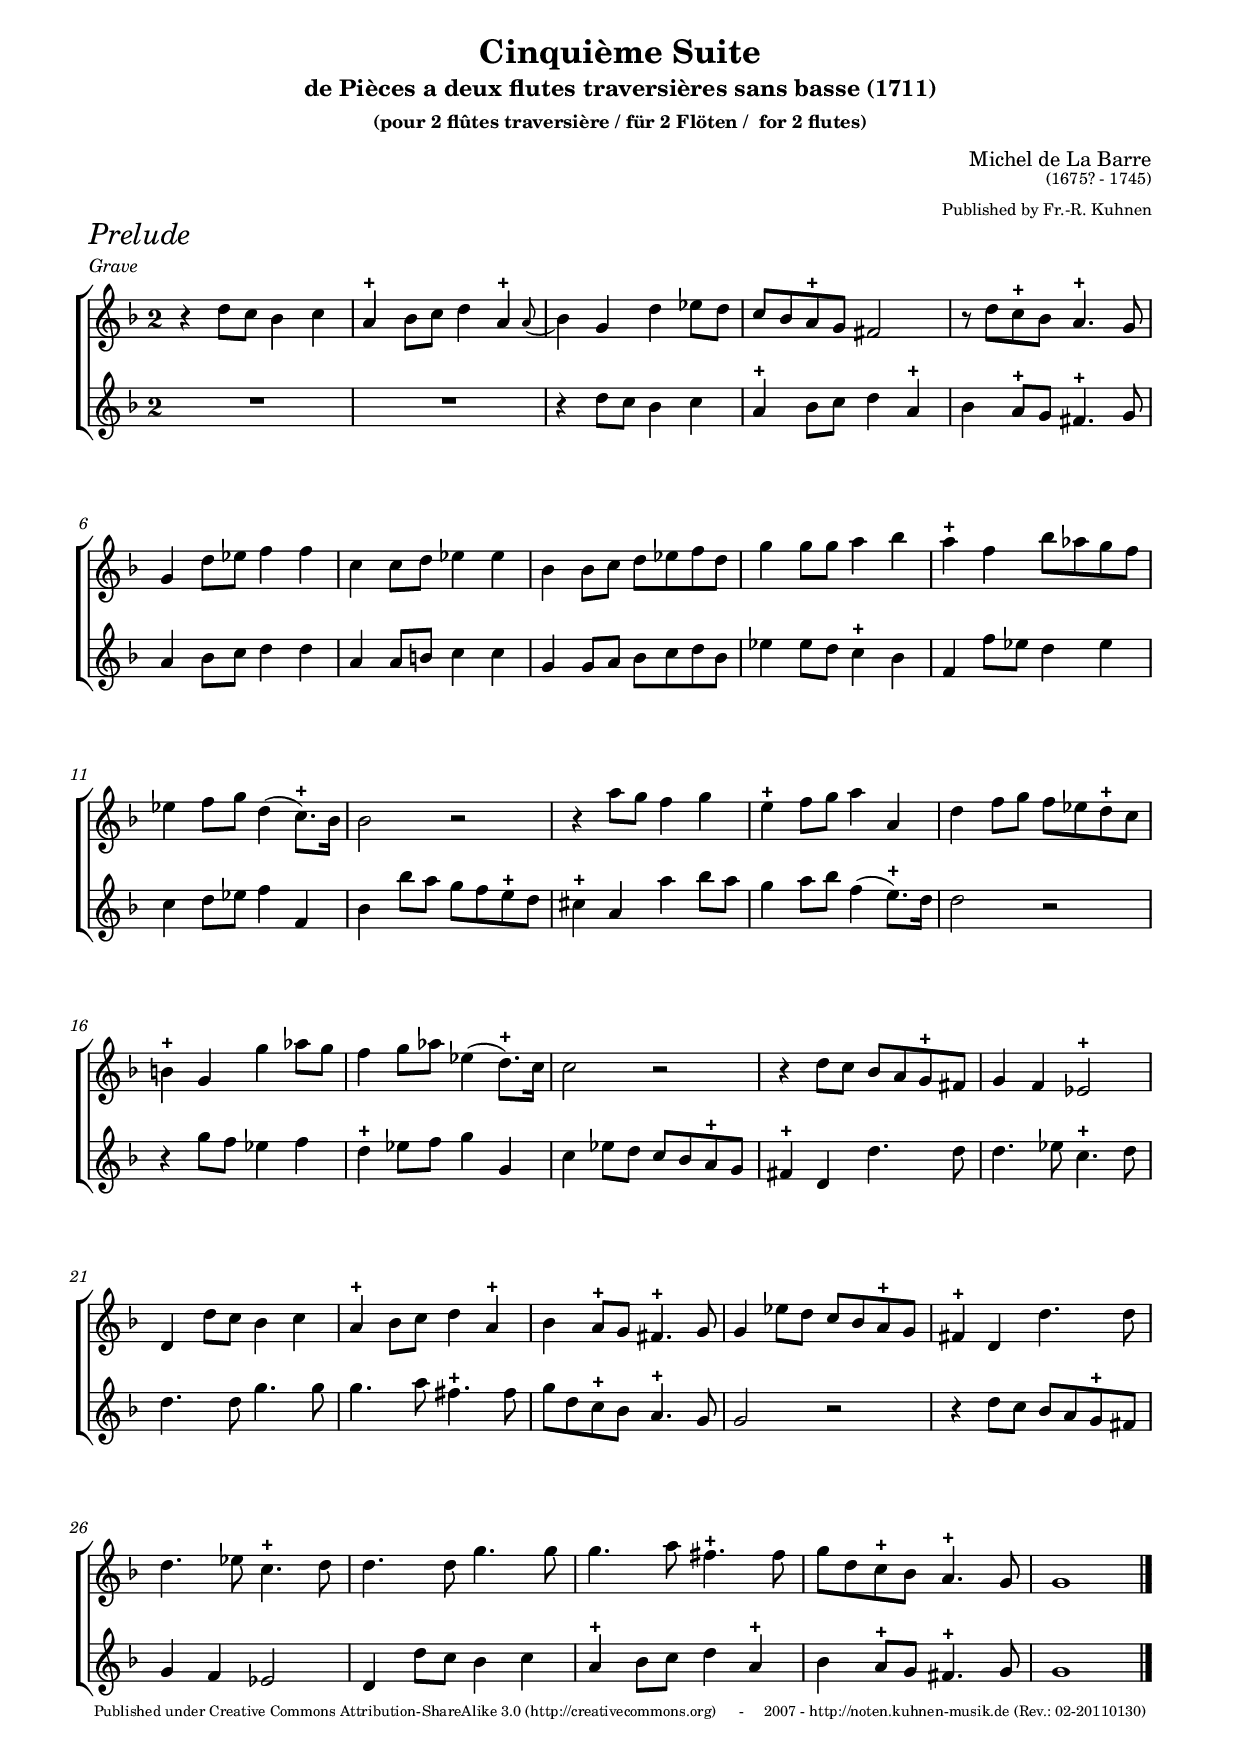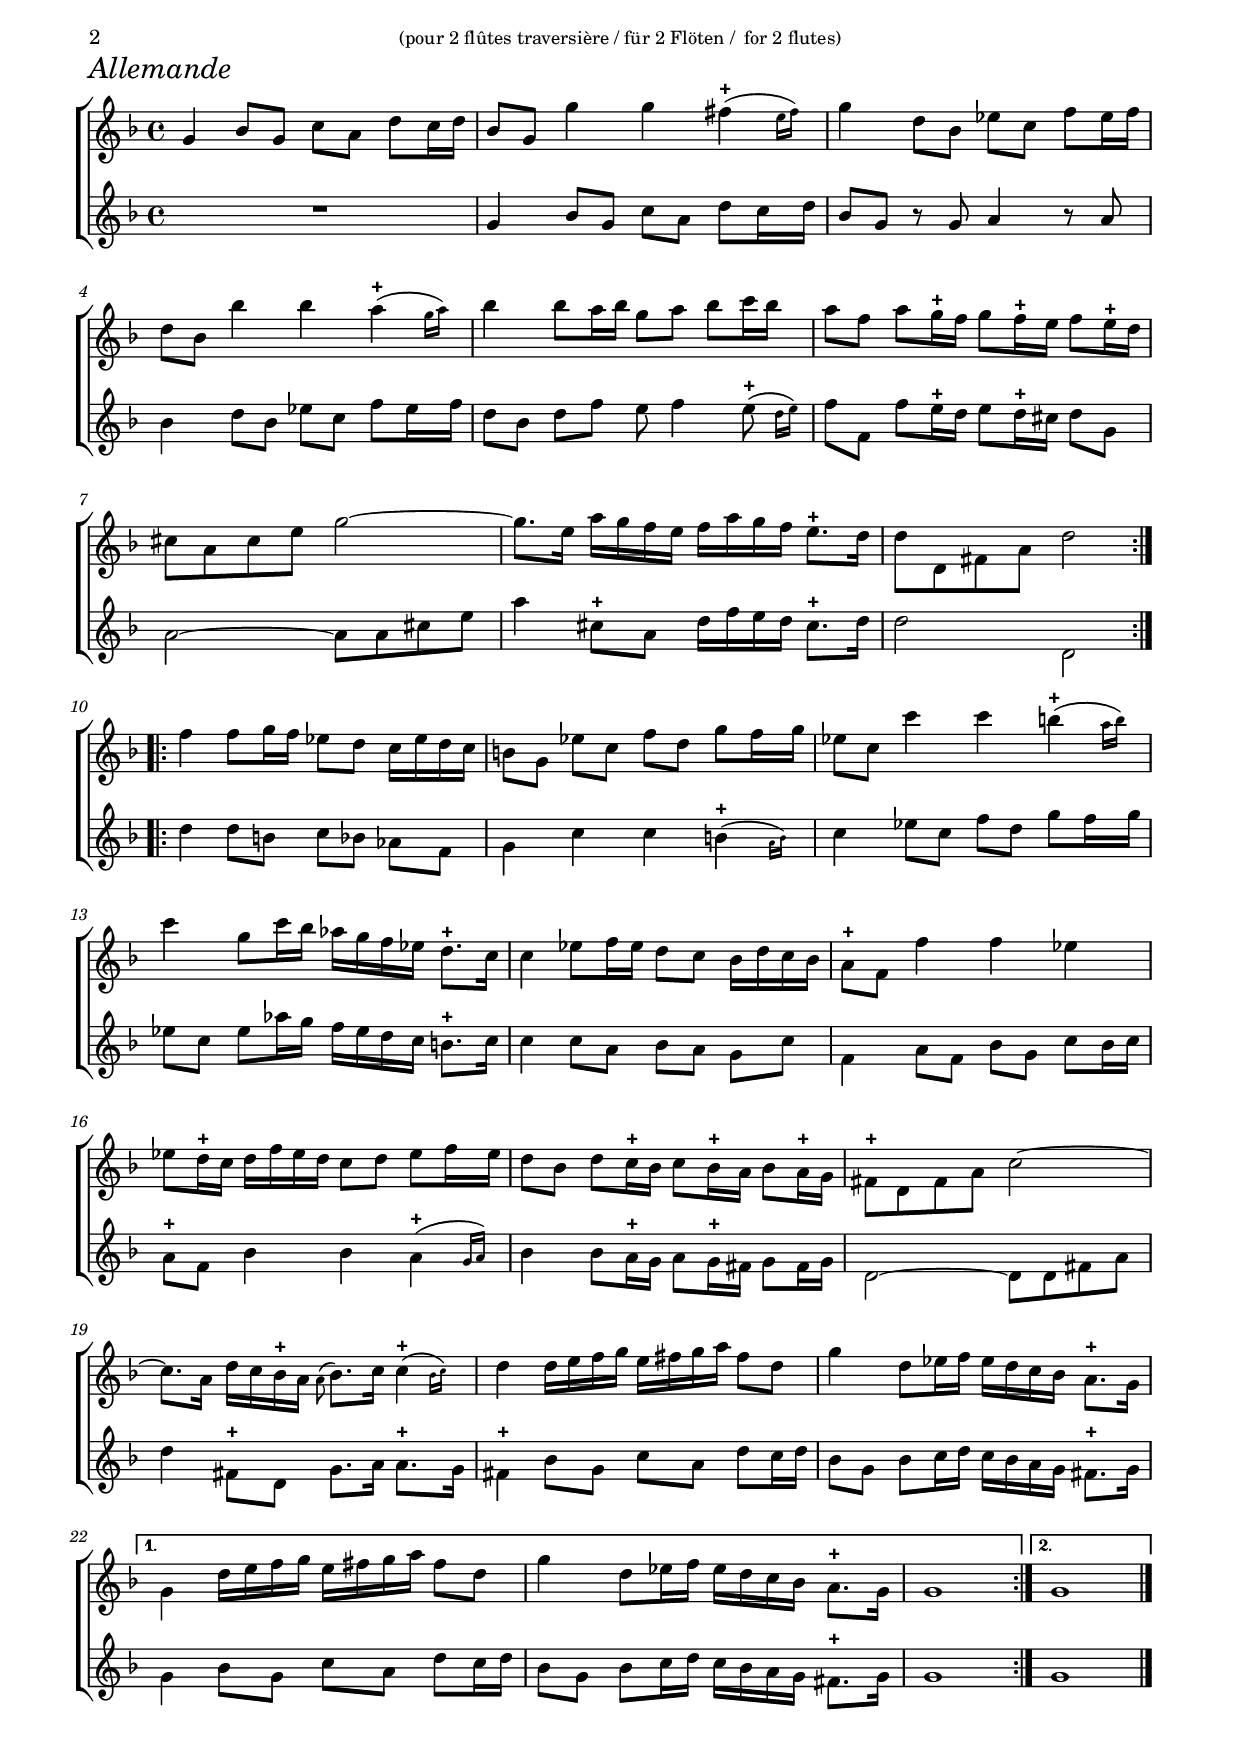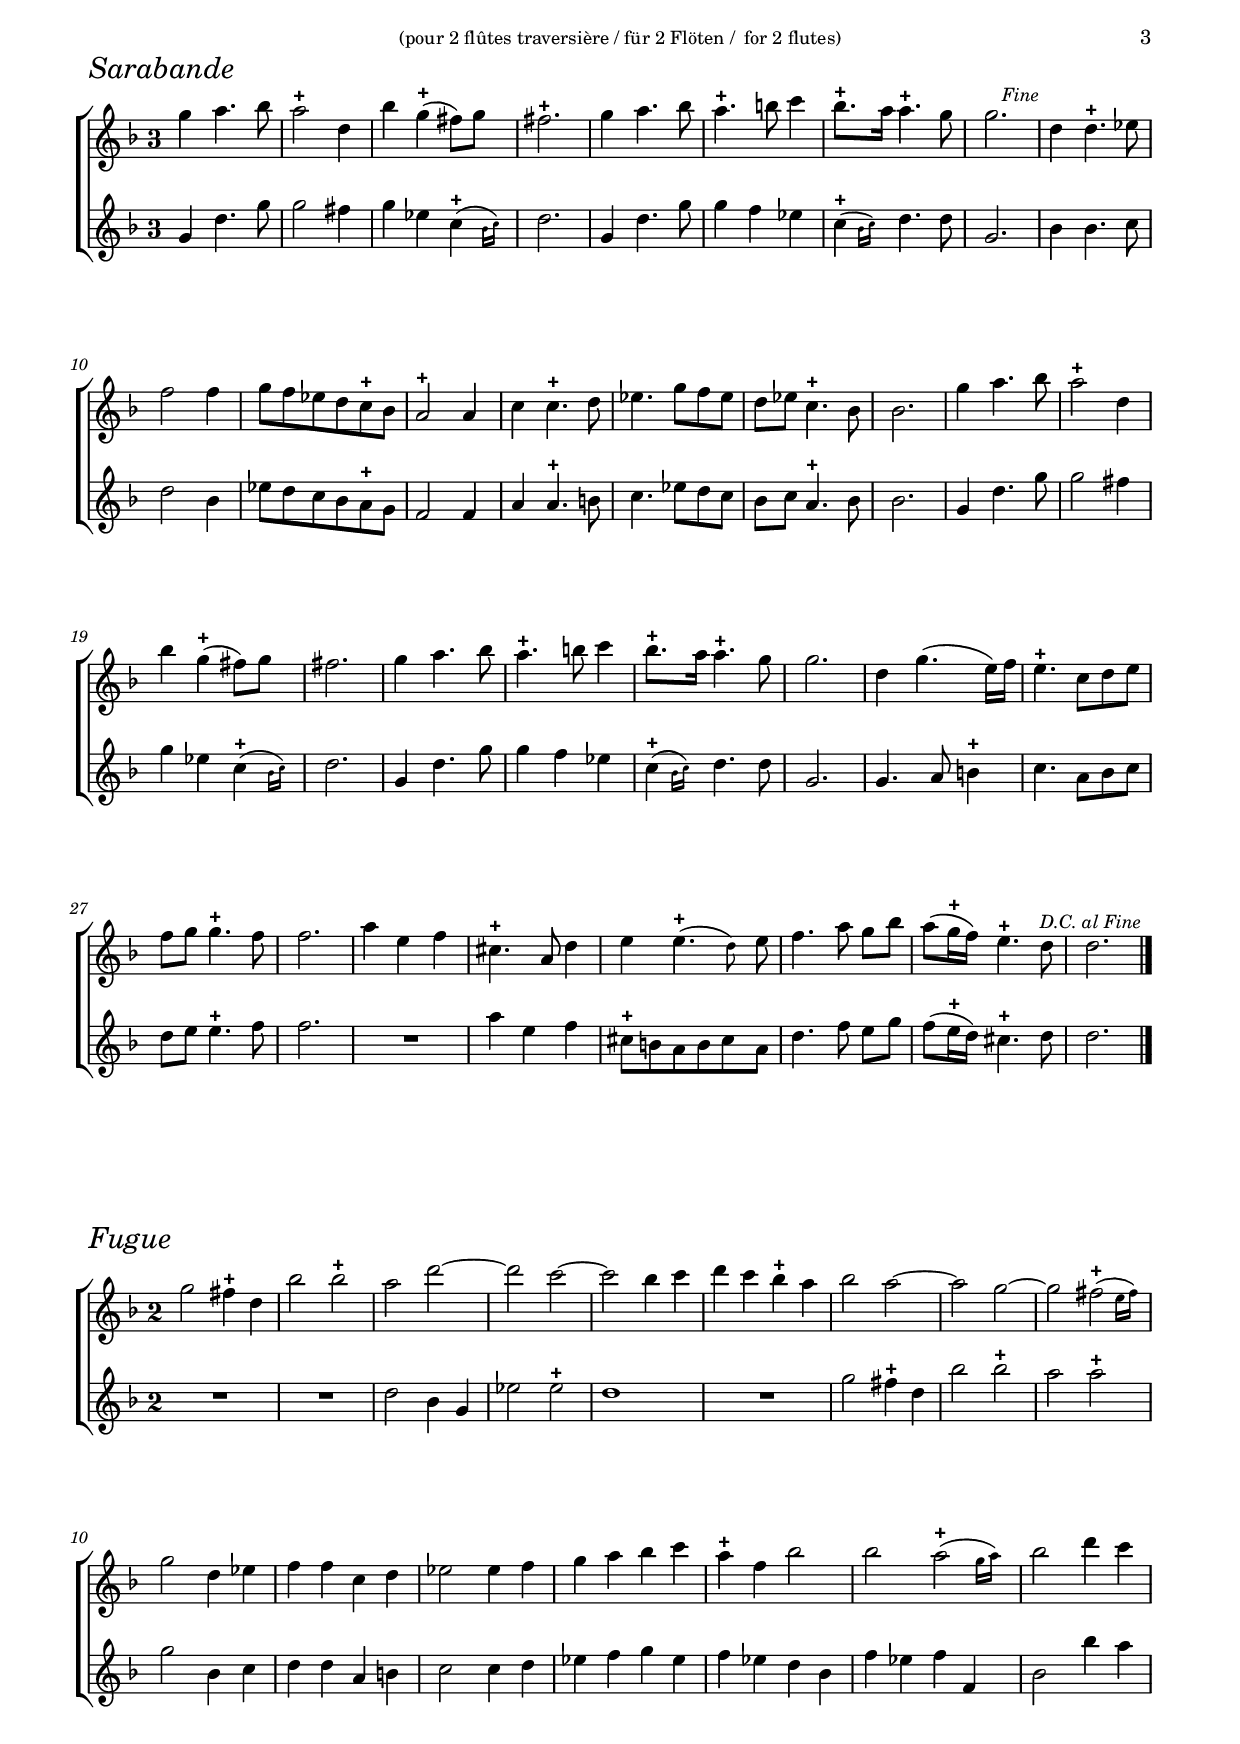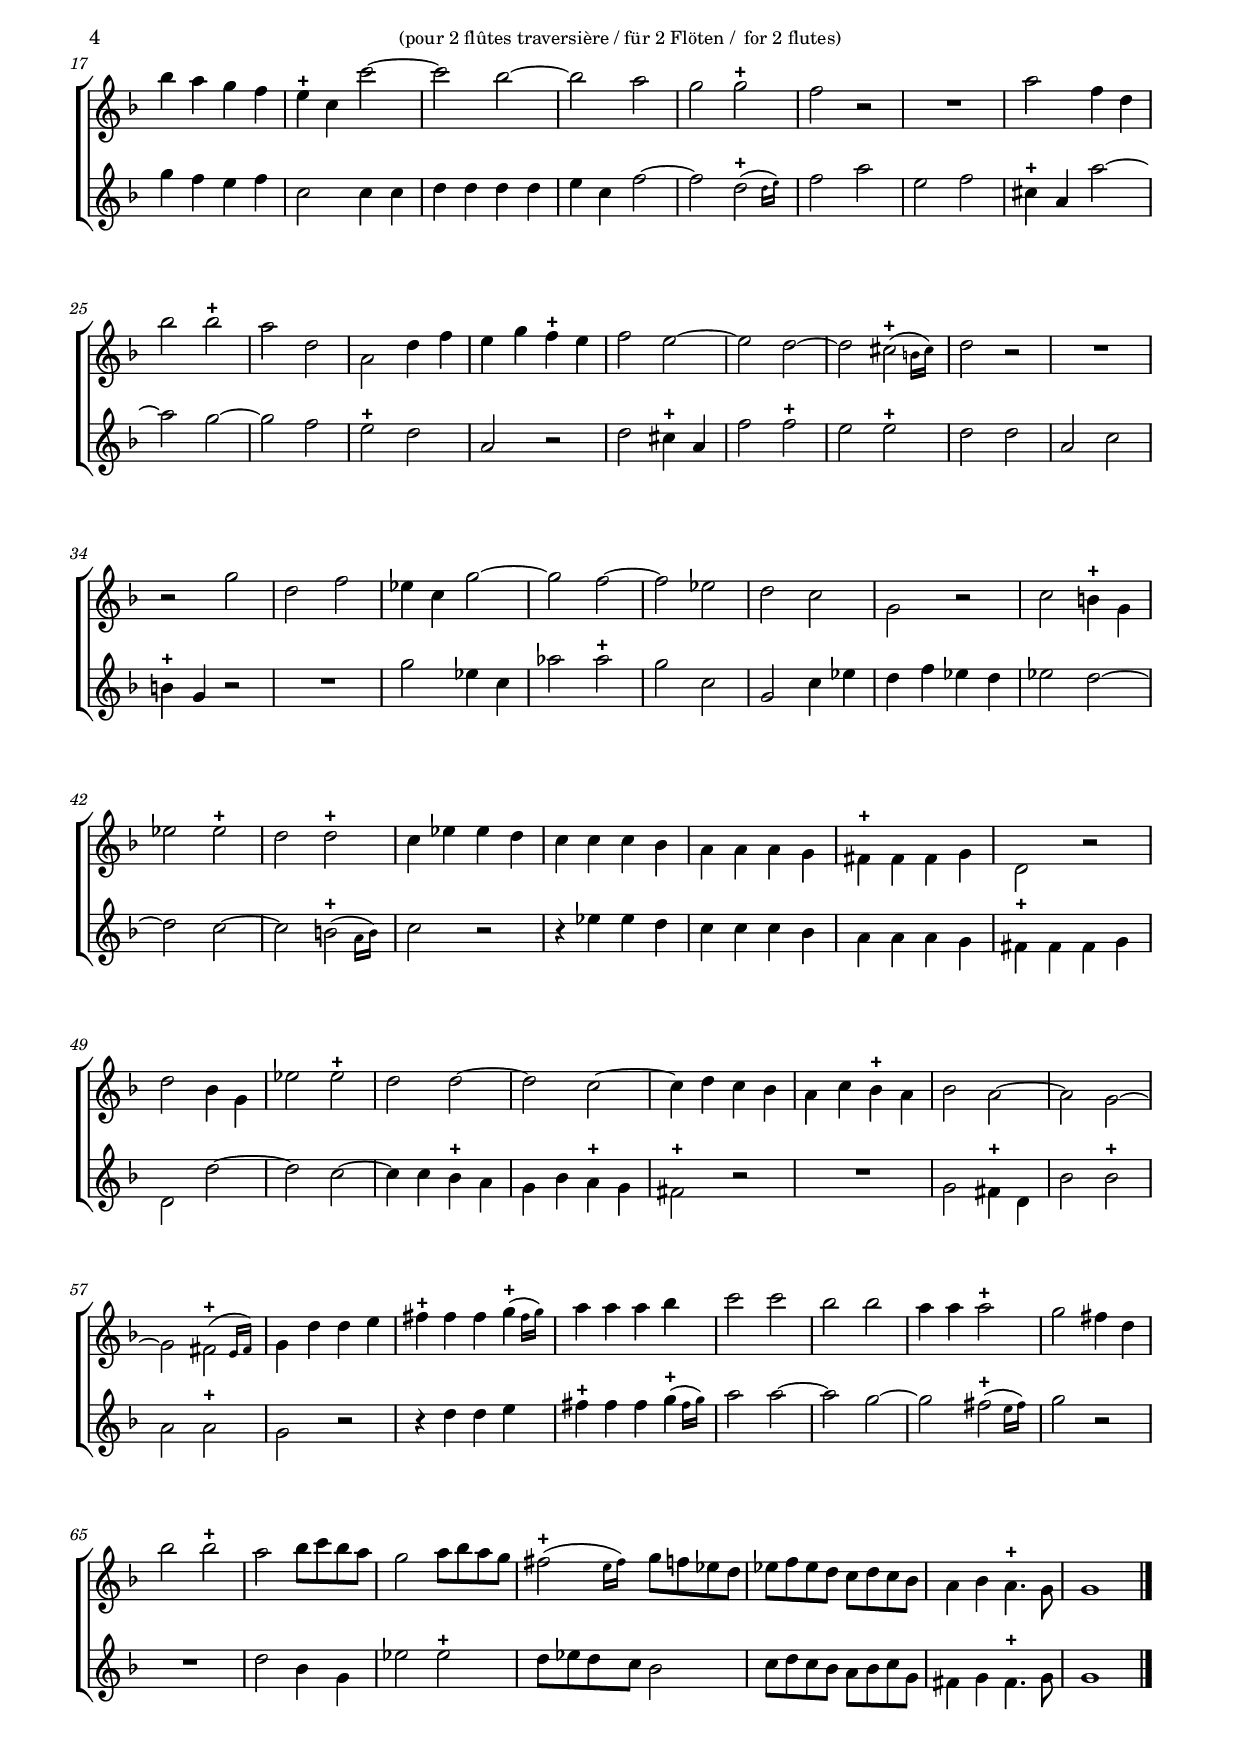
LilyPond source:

\version "2.13.46"
\include "deutsch.ly"

#(set-default-paper-size "a4")
#(ly:set-option 'point-and-click #f)

% ########################## 	Makros	 ###################
% kleine Noten
kl =  \tiny
  
% normal große Noten
nm =   \normalsize

% Trillersymbol = Pluszeichen
tr = ^\markup { \bold {+}} 

% bei Verzierungen: Hälse kürzen, Hals nach unten, kleine Noten
sk =  { \once \override Stem #'length-fraction = #0.6 \once \override Stem #'direction = #DOWN \once \set fontSize = #-3   }
ska = { \once \override Stem #'length-fraction = #0.6 \once \override Stem #'direction = #DOWN \once \set fontSize = #-3   }
skn = { \once \override Stem #'length-fraction = #1 \once \override Stem #'direction = #DOWN \once \set fontSize = #-3   }
sn =     \override Stem #'length-fraction = #1  %normale Länge

% Hälse verlängern
lh = { \once \override Stem #'length-fraction = #0.5  }
nh = { \once \override Stem #'length-fraction = #1  }  
% ########################## 	Ende Makros	 ###################


\paper {
  myStaffSize = #20
  
  #(define fonts
    (make-pango-font-tree 
      "Times New Roman"
      "Arial"
      "Luxi Mono"
      (/ myStaffSize 20)))
  line-width = 18\cm
  ragged-last-bottom = ##f
}

#(set-global-staff-size 18)

\header  { 
  title =  \markup  { "Cinquième Suite"
  }
  subtitle =  \markup   { 
    "de Pièces a deux flutes traversières sans basse (1711)"    
  }
    instrument = \markup \center-column {  
     \small "(pour 2 flûtes traversière / für 2 Flöten /  for 2 flutes)"
  }
  composer = \markup \override #'(baseline-skip . 2) \right-column {
    "\n" 
    "\n" 
    "Michel de La Barre" 
    \tiny "(1675? - 1745)"
    "\n"
  }
  arranger =   \markup {  \tiny "Published by Fr.-R. Kuhnen"
  }
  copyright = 
  \markup  {
    \teeny "Published under Creative Commons Attribution-ShareAlike 3.0 (http://creativecommons.org) 
    -
    2007 - http://noten.kuhnen-musik.de (Rev.: 02-20110130)"  }
}



%  #############################################################
%               1. Mouvement
%  #############################################################

\score {
  
  \new ChoirStaff
  \relative c'' << 
    \override Score.BarNumber #'font-shape =  #'italic
    \override Score.BarNumber #'padding = #2.3
    \override Score.RehearsalMark
    #'break-visibility = #begin-of-line-invisible
    
    \new Staff {
      \time 2/2
      \key d \minor
      
      r4 d8 c b4 c |
      a\tr b8 c d4 \afterGrace a\tr {a8(} |
      b4) g d' es8 d |
      c b a\tr g fis2 |
      r8 d' c\tr b a4.\tr g8 |	%5
      g4 d'8 es f4 f |
      c c8 d es4 es |
      b b8 c d es f d |
      g4 g8 g a4 b |
      a\tr f b8 as g f |				%10
      es4 f8 g d4( c8.\tr) b16 |
      b2 r2 |
      r4 a'8 g f4 g |
      e\tr f8 g a4 a, |
      d f8 g f es d\tr c |				%15
      h4\tr g g' as8 g |
      f4 g8 as es4( d8.\tr) c16 |
      c2 r2 |
      r4 d8 c b a g\tr fis |
      g4 f es2\tr |					%20
      d4 d'8 c b4 c |	
      a\tr b8 c d4 a\tr |
      b a8\tr g fis4.\tr g8 |
      g4 es'8 d c b a\tr g |
      fis4\tr d d'4. d8 |				%25
      d4. es8 c4.\tr d8 |
      d4. d8 g4. g8 |
      g4. a8 fis4.\tr fis8 |
      g d c\tr b a4.\tr g8 |		
      g1 \bar"|."					%30
    }
    
    
    \new Staff {
      \time 2/2
      \key d \minor
      
      R1 | R1 | r4 d'8 c b4 c |
      a\tr b8 c d4 a\tr |
      b a8\tr g fis4.\tr g8 |		%5
      a4 b8 c d4 d | a a8 h c4 c | g g8 a b c d b |
      es4 es8 d c4\tr b | f f'8 es d4 es |		%10
      c4 d8 es f4 f, | b b'8 a g f e\tr d |
      cis4\tr a a' b8 a | 
      g 4 a8 b f4( e8.\tr) d16 | d2 r2 |	 		%15
      r4 g8 f es4 f | d4\tr es8 f g4 g,|
      c es8 d c b a\tr g|fis4\tr d d'4. d8|
      d4. es8 c4.\tr d8 | 					%20
      d4. d8 g4. g8 | g4. a8 fis4.\tr fis8 | 
      g8 d c\tr b a4.\tr g8 | 
      g2 r2 | r4 d'8 c b a g\tr fis |			%25
      g4 f es2 | d4 d'8 c b4 c | 
      a\tr b8 c d4 a\tr |
      b a8\tr g fis4.\tr g8 | g1 |
      
    }
  >>
  \layout {
    indent = 0\cm
    \context {
      \Staff
      \override TimeSignature #'style = #'single-digit
    }
  }
  
  \header
  { piece=   \markup \column { \italic \override #'(font-size . 3) "Prelude" \small \italic "Grave"}}
  
}

\pageTurn

%  #############################################################
%               2. Mouvement
%  #############################################################

\score {
  
  \new ChoirStaff
  \relative c'' << 
    \override Score.BarNumber #'font-shape =  #'italic
    \override Score.BarNumber #'padding = #2.3
    \override Score.RehearsalMark
    #'break-visibility = #begin-of-line-invisible
    
    \new Staff {
      \time 4/4
      \set beamExceptions =
      #'((end . (( (1 . 8) . (2 2 2 2) )) ))
      \key d \minor
      
      \repeat volta 2 {
	g4 b8 g c a d c16 d |
	b8 g g'4 g \afterGrace fis\tr( {\stemDown e16[ fis])} |
	g4 d8 b es c f es16 f |
	d8 b b'4 b  \afterGrace a\tr( {\stemDown g16[ a])} |
	b4 b8 a16 b g8 a b c16 b |
	a8 f a g16\tr f g8 f16\tr e f8 e16\tr d |
	cis8[ a cis e] g2 ~  |
	g8. e16 a g f e f a g f e8.\tr d16 |
	d8[ d, fis a] d2 |
      }      
      \repeat volta 2 {
	f4 f8 g16 f es8 d c16 es d c |
	h8 g es' c f d g f16 g |
	es8 c c'4 c \afterGrace h\tr( {\stemDown a16[ h])} |
	c4 g8 c16 b as g f es d8.\tr c16 |
	c4 es8 f16 es d8 c b16 d c b |
	a8\tr f f'4 f es |
	es8 d16\tr c d f es d c8 d es f16 es |
	d8 b d c16\tr b c8 b16\tr a b8 a16\tr g |
	fis8[ \tr d fis a] c2 ~ |
	c8.a16 d c b\tr a \grace {\stemDown a8^(} b8.) c16 \afterGrace c4\tr( {\ska b16[ \ska c])} |
	d4 d16 e f g e fis g a fis8 d |
	g4 d8 es16 f es d c b a8.\tr g16 |}
      
      \alternative {
	{ g4 d'16 e f g e fis g a fis8 d |
	  g4 d8 es16 f es d c b a8.\tr g16 |
	  g1 | }
	{g1}
      } \bar "|."   
    }
    
    
    \new Staff {
      \time 4/4
      \set beamExceptions =
      #'((end . (( (1 . 8) . (2 2 2 2) )) ))
      \key d \minor
      
      \repeat volta 2 {
	R1 |
	g4 b8 g c a d c16 d |
	b8 g r g a4 r8 a |
	b4 d8 b es c f es16 f |
	d8 b d f e f4 \afterGrace e8\tr( {\stemDown d16[ e])} |
	f8 f, f' e16\tr d e8 d16\tr cis d8 g, |
	a2 ~ a8[ a cis e] |
	a4 cis,8\tr a d16 f e d cis8.\tr d16 |
	d2 d, }
      
      \repeat volta 2 {
	d'4 d8 h c b as f |
	g4 c c \afterGrace h4\tr( {\ska a16[ \ska h])} |
	c4 es8 c f d g f16 g |
	es8 c es as16 g f es d c h8.\tr c16 |
	c4 c8 a b a g c |
	f,4 a8 f b g c b16 c |
	a8\tr f b4 b \afterGrace a4\tr( {g16[ a])} |
	b4 b8 a16\tr g a8 g16\tr fis g8 fis16 g |
	d2 ~ d8[ d fis a] |
	d4 fis,8\tr d g8. a16 a8.\tr g16 |
	fis4\tr b8 g c a d c16 d |
	b8 g b c16 d c b a g fis8.\tr g16 }
      
      \alternative {{g4 b8 g c a d c16 d |
	  b8 g b c16 d c b a g fis8.\tr g16 | g1}{g1}}
    }
    
  >>
  \layout {
    indent = 0\cm
  }
  
  \header
  { piece=   \markup \column { \italic \override #'(font-size . 3) "Allemande"}}
  
}

\pageTurn

%  #############################################################
%               3. Mouvement
%  #############################################################

\score {
  
  \new ChoirStaff
  \relative c'' << 
    \override Score.BarNumber #'font-shape =  #'italic
    \override Score.BarNumber #'padding = #2.3
    \override Score.RehearsalMark
    #'break-visibility = #begin-of-line-invisible
    
    \new Staff {
      \time 3/4
      \key d \minor
      
      g'4 a4. b8 |
      a2\tr d,4 |
      b' g\tr( fis8) g |
      fis2.\tr |
      g4 a4. b8 |
      a4.\tr h8 c4 |
      b8.\tr a16 a4.\tr g8 |
      g2. \once \override  Score.RehearsalMark #'self-alignment-X = #right
      \once \override  Score.RehearsalMark  #'padding = #2 
      \mark \markup {\small \italic  \vcenter "Fine"  }    |
      
      d4 d4.\tr es8 |
      f2 f4 |
      g8 f es d c\tr b |
      a2\tr a4 |
      c c4.\tr d8 |
      es4. g8[ f es] |
      d es c4.\tr b8 |
      b2. |
      
      g'4 a4. b8 |
      a2\tr d,4 |
      b' g\tr( fis8) g |
      fis2. |
      g4 a4. b8 |
      a4.\tr h8 c4 |
      b8.\tr a16 a4.\tr g8 |
      g2. |
      
      d4 g4.( e16) f |
      e4.\tr c8[ d e] |
      f g g4.\tr f8 |
      f2. |
      a4 e f |
      cis4.\tr a8 d4 |
      e \afterGrace e4.\tr( {\stemDown d8)} e8 |
      f4. a8 g[ b] |
      a8( g16\tr f) e4.\tr d8 |
      d2.\once \override  Score.RehearsalMark #'self-alignment-X = #right
      %\once \override  Score.RehearsalMark  #'padding = #1.5
      \mark \markup {\small \italic "D.C. al Fine "} | \bar "|."     
    }
    
    
    \new Staff {
      \time 3/4
      \key d \minor
      
      g,4 d'4. g8 |
      g2 fis4 |
      g es \afterGrace c\tr( {\ska b16[ \ska c])} |
      d2. |
      g,4 d'4. g8 |
      g4 f es |
      \afterGrace c\tr( {\ska b16[ \ska c])} d4. d8  |
      g,2. |
      
      b4 b4. c8 |
      d2 b4 |
      es8 d c b a\tr g |
      f2 f4 |
      a4 a4.\tr h8 |
      c4. es8[ d c] |
      b c a4.\tr b8  |
      b2. |
      
      g4 d'4. g8 |
      g2 fis4 |
      g es \afterGrace c\tr( {\ska b16[ \ska c])} |
      d2. |
      g,4 d'4. g8 |
      g4 f es |
      \afterGrace c\tr( {\ska b16[ \ska c])} d4. d8  |
      g,2. |
      
      g4. a8 h4\tr |
      c4. a8[ b c] |
      d e e4.\tr f8 |
      f2. |
      R2. |
      a4 e f |
      cis8\tr h a h cis a |
      d4. f8 e[ g] |
      f8( e16\tr d) cis4.\tr d8 |
      d2. |
      
    }
  >>
  \layout {
    indent = 0\cm
    \context {
      \Staff
      \override TimeSignature #'style = #'single-digit
    }
  }
  
  \header
  { piece=   \markup \column { \italic \override #'(font-size . 3) "Sarabande"}}
  
}



%  #############################################################
%               4. Mouvement
%  #############################################################


\score {
  
  \new ChoirStaff
  \relative c'' << 
    \override Score.BarNumber #'font-shape =  #'italic
    \override Score.BarNumber #'padding = #2.3
    \override Score.RehearsalMark
    #'break-visibility = #begin-of-line-invisible
    
    \new Staff {
      \time 2/2 
      \key d \minor
      
      g'2 fis4\tr d |
      b'2 b\tr |
      a d ~ |
      d c ~ |
      c b4 c |				%5
      d c b\tr a |
      b2 a ~ |
      a g ~ |
      g \afterGrace fis2\tr( {\stemDown e16[ fis])} | 
      g2 d4 es |				%10
      f f c d |
      es2 es4 f |
      g a b c |
      a\tr f b2 |
      b \afterGrace a\tr( {\stemDown g16[ a])}	%15
      b2 d4 c |	
      b a g f |
      e\tr c c'2 ~ |	
      c b ~ |
      b a |					%20
      g g\tr |
      f r |
      R1 |
      a2 f4 d |
      b'2 b\tr |	%25
      a d, |	
      a d4 f |
      e g f\tr e |
      f2 e ~ |
      e d ~ |					%30
      d \afterGrace cis2\tr( {\stemDown h16[ cis])} |
      d2 r |
      R1 |				
      r2 g |
      d f |					%35
      es4 c g'2 ~ |				
      g f ~ | 
      f es |
      d c |
      g r |					%40
      c h4\tr g |
      es'2 es\tr |
      d d\tr|
      c4 es es d |
      c c c b |				%45
      a a a g |
      fis\tr fis fis g |
      d2 r |		
      d'2 b4 g |
      es'2 es\tr |		%50
      d d ~ |	
      d c ~ |
      c4 d c b |
      a c b\tr a |
      b2 a ~ |				%55
      a g ~ |
      g \afterGrace fis2\tr( {e16[ fis])} |
      g4 d' d e |
      fis\tr fis fis \afterGrace g4\tr( {\stemDown fis16[ g])} |			
      a4 a a b |				%60
      c2 c |
      b b |
      a4 a a2\tr |
      g2 fis4 d |
      b'2 b\tr |		%65
      a b8 c b a |
      g2 a8 b a g |
      \afterGrace fis2\tr( {\stemDown e16[ fis])} g8 f es d |
      es f es d c d c b |
      a4 b a4.\tr g8 |	%70
      g1 \bar "|."		
      
      
      
    }
    
    
    \new Staff {
      \time 2/2
      \key d \minor
      
      R1 |				
      R1 |
      d'2  b4 g |
      es'2 es\tr |
      d1  					%5|
      R1 |
      g2 fis4\tr d |
      b'2 b\tr |
      a a\tr |
      g b,4 c |				%10
      d d a h |				
      c2 c4 d | 
      es f g es |
      f es d b |
      f' es f f, |				%15
      b2 b'4 a |
      g f e f |
      c2 c4 c |
      d d d d |
      e c f2 ~ |				%20
      f \afterGrace d2\tr( {\ska d16[ \ska e])} |
      f2 a |
      e f |
      cis4\tr a a'2 ~ |
      a g ~ |
      g f |
      e\tr d |
      a r |
      d cis4\tr a |
      f'2 f\tr |		%30
      e e\tr |
      d d |				
      a c |
      h4\tr g r2 |
      R1 |					%35
      g'2 es4 c |
      as'2 as\tr |
      g c, |
      g c4 es |
      d f es d |				%40
      es2 d ~ |
      d c ~ |
      c \afterGrace h2\tr( {\stemDown a16[ h])} |
      c2 r |
      r4 es es d |				%45
      c c c b |
      a a a g |
      fis\tr fis fis g |
      d2 d' ~ |
      d c ~ |					%50
      c4 c b\tr a |
      g b a\tr g |
      fis2\tr r |
      R1 |
      g2 fis4\tr d |	%55
      b'2 b\tr |
      a a\tr |
      g r |
      r4 d' d e |
      fis\tr fis fis \afterGrace g4\tr( {\stemDown fis16[ g])} |		%60
      a2 a ~ |
      a g ~ |
      g  \afterGrace fis2\tr( {\stemDown e16[ fis])} |
      g2 r |
      R1 |					%65
      d2 b4 g |
      es'2 es\tr |
      d8 es d c b2 |
      c8 d c b a b c g |
      fis4 g fis4.\tr g8 |
      g1 |
      
    }
  >>
  \layout {
    indent = 0\cm
    \context {
      \Staff
      \override TimeSignature #'style = #'single-digit
    }
  }
  
  \header
  { piece=   \markup \column { \italic \override #'(font-size . 3) "Fugue"}}
  
}


